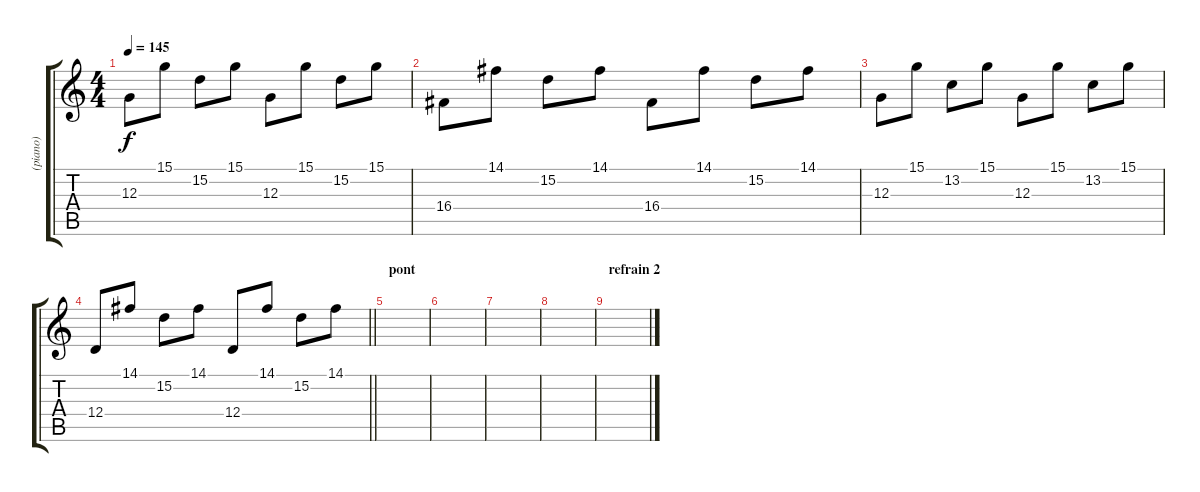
\track ("(piano)" "(piano)") {instrument acousticgrandpiano}
\staff {score tabs}
\tuning (E4 B3 G3 D3 A2 E2) {hide}
\ts (4 4)
\tempo 145
\clef g2
\ks c
12.3.8{dy f} 15.1.8 15.2.8 15.1.8 12.3.8 15.1.8 15.2.8 15.1.8 |
16.4.8 14.1.8 15.2.8 14.1.8 16.4.8 14.1.8 15.2.8 14.1.8 |
12.3.8 15.1.8 13.2.8 15.1.8 12.3.8 15.1.8 13.2.8 15.1.8 |
\barLineRight lightlight
12.4.8 14.1.8 15.2.8 14.1.8 12.4.8 14.1.8 15.2.8 14.1.8 |
\section ("" "pont")
|
|
|
|
\section ("" "refrain 2")
